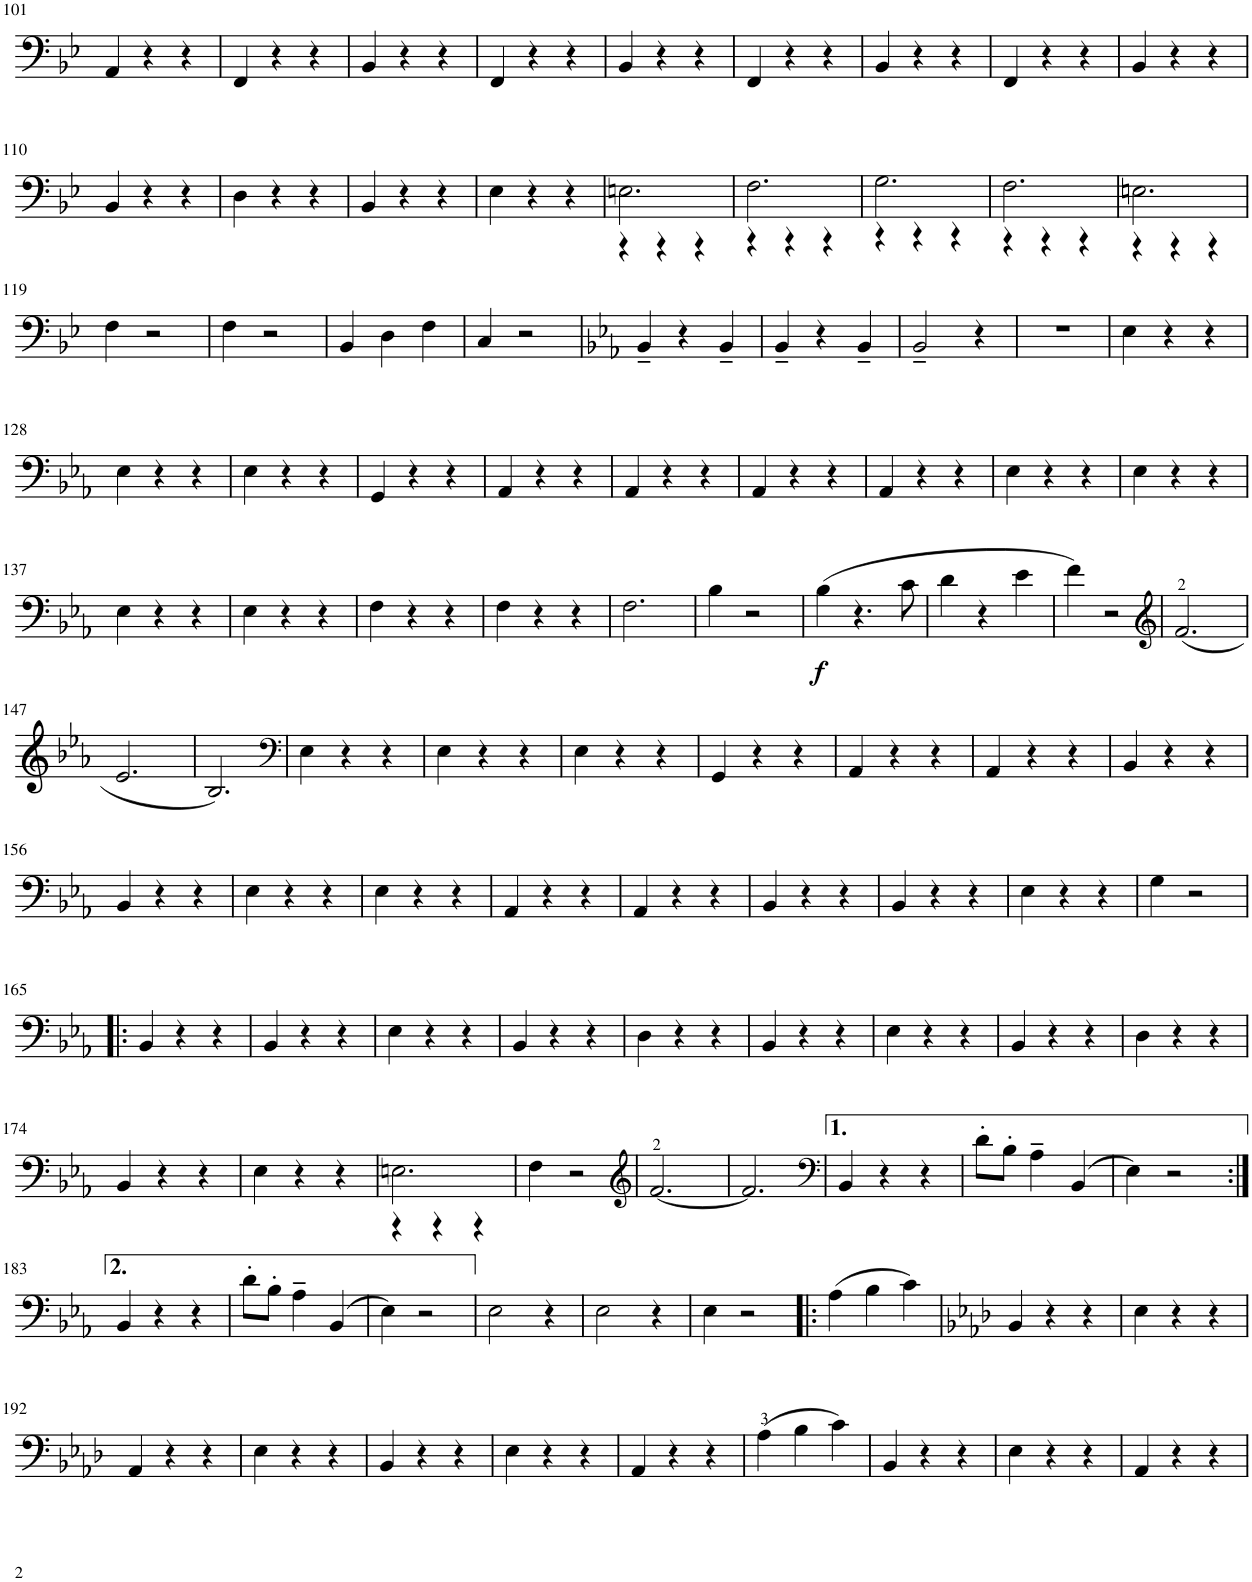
**kern	**dynam	**kern	**dynam	**kern	**dynam	**kern	**dynam	**kern	**dynam	**kern	**dynam	**kern	**dynam	**kern	**dynam
*part8	*part8	*part7	*part7	*part6	*part6	*part5	*part5	*part4	*part4	*part3	*part3	*part2	*part2	*part1	*part1
*staff8	*staff8	*staff7	*staff7	*staff6	*staff6	*staff5	*staff5	*staff4	*staff4	*staff3	*staff3	*staff2	*staff2	*staff1	*staff1
*I"Bass Guitar	*	*I"Bass Guitar	*	*I"Guitar 3	*	*I"Guitar 3	*	*I"Guitar 2	*	*I"Guitar 2	*	*I"Guitar 1	*	*I"Guitar 1	*
*I'B. Guit.	*	*I'B. Guit.	*	*I'Guit. 3	*	*I'Guit. 3	*	*I'Guit. 2	*	*I'Guit. 2	*	*I'Guit. 1	*	*I'Guit. 1	*
!!LO:PB:g=z
*	*	*clefF4	*	*	*	*clefGv2	*	*clefG2	*	*clefG2	*	*clefG2	*	*clefG2	*
*Trd7c12	*	*Trd7c12	*	*	*	*	*	*	*	*	*	*	*	*	*
*k[b-e-]	*	*k[b-e-]	*	*k[b-e-]	*	*k[b-e-]	*	*k[b-e-]	*	*k[b-e-]	*	*k[b-e-]	*	*k[b-e-]	*
*M3/4	*	*M3/4	*	*M3/4	*	*M3/4	*	*M3/4	*	*M3/4	*	*M3/4	*	*M3/4	*
=101	=101	=101	=101	=101	=101	=101	=101	=101	=101	=101	=101	=101	=101	=101	=101
4AA	.	4AA/	.	4AA	.	4AA	.	4aa	.	4aa	.	4aa	.	4aa	.
!	!	!	!	!	!	!	!	!	!LO:HP:b	!	!LO:HP:b	!	!	!	!
4r	.	4r	.	4F 4c 4e-	.	4F 4c 4e-	.	[2f	>	[2f	>	4r	.	4r	.
4r	.	4r	.	4F 4c 4e-	.	4F 4c 4e-	.	.	.	.	.	8r	.	8r	.
!	!	!	!	!	!	!	!	!	!	!	!	!	!LO:DY:b	!	!LO:DY:b
.	.	.	.	.	.	.	.	.	.	.	.	(8gg	p	(8gg	p
.	.	.	.	.	.	.	.	.	]	.	]	.	.	.	.
=102	=102	=102	=102	=102	=102	=102	=102	=102	=102	=102	=102	=102	=102	=102	=102
4FF	.	4FF/	.	4FF	.	4FF	.	4f]	.	4f]	.	4gg-X)	.	4gg-X)	.
4r	.	4r	.	4F 4A 4e-	.	4F 4A 4e-	.	[2f	.	[2f	.	4r	.	4r	.
4r	.	4r	.	4F 4A 4e-	.	4F 4A 4e-	.	.	.	.	.	8r	.	8r	.
.	.	.	.	.	.	.	.	.	.	.	.	(8ff	.	(8ff	.
=103	=103	=103	=103	=103	=103	=103	=103	=103	=103	=103	=103	=103	=103	=103	=103
4BB-	.	4BB-/	.	4BB-	.	4BB-	.	4f]	.	4f]	.	4een')	.	4een')	.
4r	.	4r	.	4F 4B- 4d	.	4F 4B- 4d	.	[2f	.	[2f	.	4r	.	4r	.
4r	.	4r	.	4F 4B- 4d	.	4F 4B- 4d	.	.	.	.	.	8r	.	8r	.
.	.	.	.	.	.	.	.	.	.	.	.	(8ee-X	.	(8ee-X	.
=104	=104	=104	=104	=104	=104	=104	=104	=104	=104	=104	=104	=104	=104	=104	=104
4FF	.	4FF/	.	4FF	.	4FF	.	4f]	.	4f]	.	4dd')	.	4dd')	.
4r	.	4r	.	4F 4B- 4d	.	4F 4B- 4d	.	[2f	.	[2f	.	4r	.	4r	.
4r	.	4r	.	4F 4B- 4d	.	4F 4B- 4d	.	.	.	.	.	8r	.	8r	.
.	.	.	.	.	.	.	.	.	.	.	.	(8cc#X	.	(8cc#X	.
=105	=105	=105	=105	=105	=105	=105	=105	=105	=105	=105	=105	=105	=105	=105	=105
4BB-	.	4BB-/	.	4BB-	.	4BB-	.	4f]	.	4f]	.	[2.dd)	.	[2.dd)	.
4r	.	4r	.	4F 4B- 4d	.	4F 4B- 4d	.	[2e-	.	[2e-	.	.	.	.	.
4r	.	4r	.	4F 4B- 4d	.	4F 4B- 4d	.	.	.	.	.	.	.	.	.
=106	=106	=106	=106	=106	=106	=106	=106	=106	=106	=106	=106	=106	=106	=106	=106
4FF	.	4FF/	.	4FF	.	4FF	.	2e-]	.	2e-]	.	4dd]	.	4dd]	.
4r	.	4r	.	4F 4B- 4d	.	4F 4B- 4d	.	.	.	.	.	4r	.	4r	.
!	!	!	!	!	!	!	!	!	!LO:DY:b	!	!LO:DY:b	!	!LO:DY:b	!	!LO:DY:b
4r	.	4r	.	4F 4B- 4d	.	4F 4B- 4d	.	(8en/L	mf	(8en/L	mf	(8en/L	mf	(8en/L	mf
.	.	.	.	.	.	.	.	8f/J	.	8f/J	.	8f/J	.	8f/J	.
=107	=107	=107	=107	=107	=107	=107	=107	=107	=107	=107	=107	=107	=107	=107	=107
!	!	!	!	!	!	!	!	!	!LO:HP:b	!	!LO:HP:b	!	!LO:HP:b	!	!LO:HP:b
4BB-	.	4BB-/	.	4BB-	.	4BB-	.	8g/L	<	8g/L	<	8g/L	<	8g/L	<
.	.	.	.	.	.	.	.	8f/J	.	8f/J	.	8f/J	.	8f/J	.
4r	.	4r	.	4F 4B- 4d	.	4F 4B- 4d	.	8en/L	.	8en/L	.	8en/L	.	8en/L	.
.	.	.	.	.	.	.	.	8f/J	.	8f/J	.	8f/J	.	8f/J	.
4r	.	4r	.	4F 4B- 4d	.	4F 4B- 4d	.	8cc\L	.	8cc\L	.	8cc\L	.	8cc\L	.
.	.	.	.	.	.	.	.	8b-\J	.	8b-\J	.	8b-\J	.	8b-\J	.
=108	=108	=108	=108	=108	=108	=108	=108	=108	=108	=108	=108	=108	=108	=108	=108
4FF	.	4FF/	.	4FF	.	4FF	.	8a/L	.	8a/L	.	8a/L	.	8a/L	.
.	.	.	.	.	.	.	.	8b-/J	.	8b-/J	.	8b-/J	.	8b-/J	.
4r	.	4r	.	4F 4B- 4d	.	4F 4B- 4d	.	8ee-\L	.	8ee-\L	.	8ee-\L	.	8ee-\L	.
.	.	.	.	.	.	.	.	8dd\J	.	8dd\J	.	8dd\J	.	8dd\J	.
4r	.	4r	.	4F 4B- 4d	.	4F 4B- 4d	.	8cc#X\L	.	8cc#X\L	.	8cc#X\L	.	8cc#X\L	.
.	.	.	.	.	.	.	.	8dd\J	.	8dd\J	.	8dd\J	.	8dd\J	.
.	.	.	.	.	.	.	.	.	[	.	[	.	[	.	[
=109	=109	=109	=109	=109	=109	=109	=109	=109	=109	=109	=109	=109	=109	=109	=109
4BB-	.	4BB-/	.	4BB-	.	4BB-	.	4gg)	.	4gg)	.	4gg)	.	4gg)	.
4r	.	4r	.	4F 4B- 4d	.	4F 4B- 4d	.	4r	.	4r	.	4r	.	4r	.
4r	.	4r	.	4F 4B- 4d	.	4F 4B- 4d	.	8r	.	8r	.	8r	.	8r	.
.	.	.	.	.	.	.	.	(8r	.	(8r	.	(8gg-X	.	(8gg-X	.
!!LO:LB:g=z
=110	=110	=110	=110	=110	=110	=110	=110	=110	=110	=110	=110	=110	=110	=110	=110
!	!	!	!	!	!	!	!	!	!LO:HP:b	!	!LO:HP:b	!	!LO:HP:b	!	!LO:HP:b
4BB-	.	4BB-/	.	4BB-	.	4BB-	.	4r)	<	4r)	<	4ff')	<	4ff')	<
4r	.	4r	.	4F 4B- 4d	.	4F 4B- 4d	.	4r	.	4r	.	4r	.	4r	.
4r	.	4r	.	4F 4B- 4d	.	4F 4B- 4d	.	8r	.	8r	.	8r	.	8r	.
.	.	.	.	.	.	.	.	8r	.	8r	.	(8dd	.	(8dd	.
.	.	.	.	.	.	.	.	.	[	.	[	.	[	.	[
=111	=111	=111	=111	=111	=111	=111	=111	=111	=111	=111	=111	=111	=111	=111	=111
4D	.	4D\	.	4D	.	4D	.	[2.A-X	.	[2.A-X	.	4ccc')	.	4ccc')	.
4r	.	4r	.	4A-X 4B- 4f	.	4A-X 4B- 4f	.	.	.	.	.	4r	.	4r	.
4r	.	4r	.	4A- 4B- 4f	.	4A- 4B- 4f	.	.	.	.	.	8r	.	8r	.
.	.	.	.	.	.	.	.	.	.	.	.	(8bbn	.	(8bbn	.
=112	=112	=112	=112	=112	=112	=112	=112	=112	=112	=112	=112	=112	=112	=112	=112
!	!	!	!	!	!	!	!	!	!	!	!	!	!LO:HP:b	!	!LO:HP:b
4BB-	.	4BB-/	.	4BB-	.	4BB-	.	2A-]	.	2A-]	.	4bb-')	<	4bb-')	<
4r	.	4r	.	4A-X 4B- 4d	.	4A-X 4B- 4d	.	.	.	.	.	4r	.	4r	.
4r	.	4r	.	4A- 4B- 4d	.	4A- 4B- 4d	.	4A-X	.	4A-X	.	8r	.	8r	.
.	.	.	.	.	.	.	.	.	.	.	.	(8aa	.	(8aa	.
.	.	.	.	.	.	.	.	.	.	.	.	.	[	.	[
=113	=113	=113	=113	=113	=113	=113	=113	=113	=113	=113	=113	=113	=113	=113	=113
4E-	.	4E-\	.	4E-	.	4E-	.	2G	.	2G	.	2bb-)	.	2bb-)	.
4r	.	4r	.	4G 4B- 4e-	.	4G 4B- 4e-	.	.	.	.	.	.	.	.	.
!	!	!	!	!	!	!	!	!	!	!	!	!	!LO:DY:b	!	!LO:DY:b
4r	.	4r	.	4r	.	4r	.	4r	.	4r	.	(8a/L	p	(8a/L	p
.	.	.	.	.	.	.	.	.	.	.	.	8b-/J	.	8b-/J	.
=114	=114	=114	=114	=114	=114	=114	=114	=114	=114	=114	=114	=114	=114	=114	=114
*^	*	*^	*	*^	*	*^	*	*	*	*	*	*	*	*	*
2.En	4r	.	2.En\	4r	.	2.En	4r	.	2.En	4r	.	8cc\L	.	8cc\L	.	8cc\L	.	8cc\L	.
.	.	.	.	.	.	.	.	.	.	.	.	8b-\J	.	8b-\J	.	8b-\J	.	8b-\J	.
.	4r	.	.	4r	.	.	4B- 4c#X	.	.	4B- 4c#X	.	8a/L	.	8a/L	.	8a/L	.	8a/L	.
.	.	.	.	.	.	.	.	.	.	.	.	8b-/J	.	8b-/J	.	8b-/J	.	8b-/J	.
.	4r	.	.	4r	.	.	4B- 4c#	.	.	4B- 4c#	.	8aa\L	.	8aa\L	.	8aa\L	.	8aa\L	.
.	.	.	.	.	.	.	.	.	.	.	.	8gg\J	.	8gg\J	.	8gg\J	.	8gg\J	.
=115	=115	=115	=115	=115	=115	=115	=115	=115	=115	=115	=115	=115	=115	=115	=115	=115	=115	=115	=115
2.F	4r	.	2.F\	4r	.	2.F	4r	.	2.F	4r	.	4ff	.	4ff	.	4ff)	.	4ff)	.
.	4r	.	.	4r	.	.	4B- 4d	.	.	4B- 4d	.	4r	.	4r	.	4r	.	4r	.
.	4r	.	.	4r	.	.	4B- 4d	.	.	4B- 4d	.	8r	.	8r	.	8r	.	8r	.
.	.	.	.	.	.	.	.	.	.	.	.	8r	.	8r	.	(8ff	.	(8ff	.
=116	=116	=116	=116	=116	=116	=116	=116	=116	=116	=116	=116	=116	=116	=116	=116	=116	=116	=116	=116
2.G	4r	.	2.G\	4r	.	2.G	4r	.	2.G	4r	.	2f	.	2f	.	4een')	.	4een')	.
.	4r	.	.	4r	.	.	4B- 4c#X	.	.	4B- 4c#X	.	.	.	.	.	4r	.	4r	.
.	4r	.	.	4r	.	.	4B- 4c#	.	.	4B- 4c#	.	8r	.	8r	.	8r	.	8r	.
.	.	.	.	.	.	.	.	.	.	.	.	8r	.	8r	.	(8ee	.	(8ee	.
=117	=117	=117	=117	=117	=117	=117	=117	=117	=117	=117	=117	=117	=117	=117	=117	=117	=117	=117	=117
2.F	4r	.	2.F\	4r	.	2.F	4r	.	2.F	4r	.	2g	.	2g	.	2ff)	.	2ff)	.
.	4r	.	.	4r	.	.	4B- 4d	.	.	4B- 4d	.	.	.	.	.	.	.	.	.
.	4r	.	.	4r	.	.	4B- 4d	.	.	4B- 4d	.	8a/L	.	8a/L	.	(8a/L	.	(8a/L	.
.	.	.	.	.	.	.	.	.	.	.	.	8b-/J	.	8b-/J	.	8b-/J	.	8b-/J	.
=118	=118	=118	=118	=118	=118	=118	=118	=118	=118	=118	=118	=118	=118	=118	=118	=118	=118	=118	=118
2.En	4r	.	2.En\	4r	.	2.En	4r	.	2.En	4r	.	8cc\L	.	8cc\L	.	8cc\L	.	8cc\L	.
.	.	.	.	.	.	.	.	.	.	.	.	8b-\J	.	8b-\J	.	8b-\J	.	8b-\J	.
.	4r	.	.	4r	.	.	4B- 4c#X	.	.	4B- 4c#X	.	8a/L	.	8a/L	.	8a/L	.	8a/L	.
.	.	.	.	.	.	.	.	.	.	.	.	8b-/J	.	8b-/J	.	8b-/J	.	8b-/J	.
.	4r	.	.	4r	.	.	4B- 4c#	.	.	4B- 4c#	.	8aa\L	.	8aa\L	.	8aa\L	.	8aa\L	.
.	.	.	.	.	.	.	.	.	.	.	.	8gg\J	.	8gg\J	.	8gg\J	.	8gg\J	.
*v	*v	*	*	*	*	*v	*v	*	*v	*v	*	*	*	*	*	*	*	*	*
*	*	*v	*v	*	*	*	*	*	*	*	*	*	*	*	*	*
!!LO:LB:g=z
=119	=119	=119	=119	=119	=119	=119	=119	=119	=119	=119	=119	=119	=119	=119	=119
4F	.	4F\	.	4F 4B- 4d	.	4F 4B- 4d	.	4ff	.	(4ff	.	4ff)	.	(4ff)	.
2r	.	2r	.	2r	.	2r	.	8b-	.	8b-)	.	4bb-	.	4bb-)	.
.	.	.	.	.	.	.	.	8r	.	8r	.	.	.	.	.
.	.	.	.	.	.	.	.	8dd	.	8dd	.	4dd'	.	4dd'	.
.	.	.	.	.	.	.	.	8r	.	8r	.	.	.	.	.
=120	=120	=120	=120	=120	=120	=120	=120	=120	=120	=120	=120	=120	=120	=120	=120
4F	.	4F\	.	4F 4A 4e-	.	4F 4A 4e-	.	8ee-	.	8ee-	.	4gg'	.	4gg'	.
.	.	.	.	.	.	.	.	8r	.	8r	.	.	.	.	.
2r	.	2r	.	2r	.	2r	.	2r	.	2r	.	4cc'	.	4cc'	.
.	.	.	.	.	.	.	.	.	.	.	.	4ff'	.	4ff'	.
=121	=121	=121	=121	=121	=121	=121	=121	=121	=121	=121	=121	=121	=121	=121	=121
*	*	*	*	*	*	*	*	*	*	*	*	*^	*	*^	*
4BB-	.	4BB-/	.	4BB- 4B-	.	4BB- 4B-	.	4dd	.	4dd	.	2.b-	4r	.	2.b-	4r	.
4D	.	4D\	.	4D	.	4D	.	4f	.	4f	.	.	4r	.	.	4r	.
4F	.	4F\	.	4F	.	4F	.	4e-	.	4e-	.	.	4r	.	.	4r	.
=122	=122	=122	=122	=122	=122	=122	=122	=122	=122	=122	=122	=122	=122	=122	=122	=122	=122
4C	.	4C/	.	4C	.	4C	.	4f	.	4f	.	4b-	4r	.	4b-	4r	.
2r	.	2r	.	2r	.	2r	.	2r	.	2r	.	2r	2r	.	2r	2r	.
*	*	*	*	*	*	*	*	*	*	*	*	*v	*v	*	*	*	*
*	*	*	*	*	*	*	*	*	*	*	*	*	*	*v	*v	*
=123	=123	=123	=123	=123	=123	=123	=123	=123	=123	=123	=123	=123	=123	=123	=123
*k[b-e-a-]	*	*k[b-e-a-]	*	*k[b-e-a-]	*	*k[b-e-a-]	*	*k[b-e-a-]	*	*k[b-e-a-]	*	*k[b-e-a-]	*	*k[b-e-a-]	*
*	*	*	*	*	*	*	*	*	*	*	*	*^	*	*^	*
!	!	!	!	!	!	!	!	!	!LO:DY:b	!	!LO:DY:b	!	!	!LO:DY:b	!	!	!LO:DY:b
*	*	*	*	*	*	*	*	*	*	*	*	*v	*v	*	*	*	*
*	*	*	*	*	*	*	*	*	*	*	*	*	*	*v	*v	*
4BB-~	.	4BB-~/	.	4BB-~ 4F~	.	4BB-~ 4F~	.	(4d 4f	f	(4d 4f	f	(4a-	f	(4a-	f
4r	.	4r	.	4r	.	4r	.	4r	.	4r	.	4r	.	4r	.
4BB-~	.	4BB-~/	.	4BB-~ 4F~	.	4BB-~ 4F~	.	4d 4f	.	4d 4f	.	4an	.	4an	.
=124	=124	=124	=124	=124	=124	=124	=124	=124	=124	=124	=124	=124	=124	=124	=124
4BB-~	.	4BB-~/	.	4BB-~ 4F~	.	4BB-~ 4F~	.	4d 4f	.	4d 4f	.	4b-	.	4b-	.
4r	.	4r	.	4r	.	4r	.	4r	.	4r	.	4r	.	4r	.
4BB-~	.	4BB-~/	.	4BB-~ 4F~	.	4BB-~ 4F~	.	4d 4f	.	4d 4f	.	4bn	.	4bn	.
=125	=125	=125	=125	=125	=125	=125	=125	=125	=125	=125	=125	=125	=125	=125	=125
2BB-~	.	2BB-~/	.	2BB-~ 2F~	.	2BB-~ 2F~	.	4.b-	.	4.b-	.	4.dd	.	4.dd	.
.	.	.	.	.	.	.	.	8f	.	8f	.	8cc	.	8cc	.
4r	.	4r	.	4r	.	4r	.	8e-/L	.	8e-/L	.	8a-/L	.	8a-/L	.
.	.	.	.	.	.	.	.	8c/J	.	8c/J	.	8f/J	.	8f/J	.
=126	=126	=126	=126	=126	=126	=126	=126	=126	=126	=126	=126	=126	=126	=126	=126
2.r	.	2.r	.	2.r	.	2.r	.	4a-)	.	4a-)	.	4d)	.	4d)	.
.	.	.	.	.	.	.	.	2r	.	2r	.	2r	.	2r	.
=127	=127	=127	=127	=127	=127	=127	=127	=127	=127	=127	=127	=127	=127	=127	=127
!	!	!	!	!	!	!	!	!	!LO:DY:b	!	!LO:DY:b	!	!	!	!
4E-	.	4E-\	.	4E-	.	4E-	.	4.B-	p	4.B-	p	(4.b-	.	(4.b-	.
4r	.	4r	.	4G 4B- 4e-	.	4G 4B- 4e-	.	.	.	.	.	.	.	.	.
.	.	.	.	.	.	.	.	8r	.	8r	.	8r	.	8r	.
4r	.	4r	.	4G 4B- 4e-	.	4G 4B- 4e-	.	[4e-	.	[4e-	.	[4ee-	.	[4ee-	.
!!LO:LB:g=z
=128	=128	=128	=128	=128	=128	=128	=128	=128	=128	=128	=128	=128	=128	=128	=128
4E-	.	4E-\	.	4E-	.	4E-	.	4e-]	.	4e-]	.	8ee-]	.	8ee-]	.
.	.	.	.	.	.	.	.	.	.	.	.	8r	.	8r	.
4r	.	4r	.	4G 4B- 4e-	.	4G 4B- 4e-	.	4.f	.	(4.f	.	4.ff	.	(4.ff	.
4r	.	4r	.	4G 4B- 4e-	.	4G 4B- 4e-	.	.	.	.	.	.	.	.	.
.	.	.	.	.	.	.	.	8g	.	8g)	.	8gg	.	8gg)	.
=129	=129	=129	=129	=129	=129	=129	=129	=129	=129	=129	=129	=129	=129	=129	=129
4E-	.	4E-\	.	4E-	.	4E-	.	(4.e-	.	(4.e-	.	(4.g	.	(4.g	.
4r	.	4r	.	4G 4B- 4e-	.	4G 4B- 4e-	.	.	.	.	.	.	.	.	.
.	.	.	.	.	.	.	.	8f)	.	8f)	.	8a-	.	8a-	.
4r	.	4r	.	4G 4B- 4e-	.	4G 4B- 4e-	.	[4g	.	[4g	.	[4b-)	.	[4b-)	.
=130	=130	=130	=130	=130	=130	=130	=130	=130	=130	=130	=130	=130	=130	=130	=130
4GG	.	4GG/	.	4GG	.	4GG	.	4g]	.	4g]	.	4b-]	.	4b-]	.
4r	.	4r	.	4G 4B- 4e-	.	4G 4B- 4e-	.	2r	.	2r	.	(4.ee-	.	(4.ee-	.
4r	.	4r	.	4G 4B- 4e-	.	4G 4B- 4e-	.	.	.	.	.	.	.	.	.
.	.	.	.	.	.	.	.	.	.	.	.	8bn	.	8bn	.
=131	=131	=131	=131	=131	=131	=131	=131	=131	=131	=131	=131	=131	=131	=131	=131
4AA-	.	4AA-/	.	4AA-	.	4AA-	.	4f	.	4f	.	4dd))	.	4dd))	.
4r	.	4r	.	4F 4A- 4c	.	4F 4A- 4c	.	4r	.	4r	.	4r	.	4r	.
4r	.	4r	.	4F 4A- 4c	.	4F 4A- 4c	.	4r	.	4r	.	([4cc	.	([4cc	.
=132	=132	=132	=132	=132	=132	=132	=132	=132	=132	=132	=132	=132	=132	=132	=132
4AA-	.	4AA-/	.	4AA-	.	4AA-	.	4r	.	4r	.	4cc]	.	4cc]	.
4r	.	4r	.	4F 4A- 4c	.	4F 4A- 4c	.	4.a-	.	(4.a-	.	4.a-	.	(4.a-	.
4r	.	4r	.	4F 4A- 4c	.	4F 4A- 4c	.	.	.	.	.	.	.	.	.
.	.	.	.	.	.	.	.	8f-X	.	8f-X)	.	8en	.	8en)	.
=133	=133	=133	=133	=133	=133	=133	=133	=133	=133	=133	=133	=133	=133	=133	=133
4AA-	.	4AA-/	.	4AA-	.	4AA-	.	(2g	.	(2g	.	(2g	.	(2g	.
4r	.	4r	.	4A- 4B- 4d	.	4A- 4B- 4d	.	.	.	.	.	.	.	.	.
4r	.	4r	.	4A- 4B- 4d	.	4A- 4B- 4d	.	[4f)	.	[4f)	.	[4f)	.	[4f)	.
=134	=134	=134	=134	=134	=134	=134	=134	=134	=134	=134	=134	=134	=134	=134	=134
4AA-	.	4AA-/	.	4AA-	.	4AA-	.	4f]	.	4f]	.	4f])	.	4f])	.
4r	.	4r	.	4A- 4B- 4d	.	4A- 4B- 4d	.	4g	.	(4g	.	(4g	.	((4g	.
4r	.	4r	.	4A- 4B- 4d	.	4A- 4B- 4d	.	4a-	.	4a-)	.	4a-	.	4a-)	.
=135	=135	=135	=135	=135	=135	=135	=135	=135	=135	=135	=135	=135	=135	=135	=135
!	!	!	!	!	!	!	!	!	!LO:DY:b	!	!LO:DY:b	!	!	!	!
4E-	.	4E-\	.	4E-	.	4E-	.	[2.G	p	[2.G	p	4.b-	.	4.b-	.
4r	.	4r	.	4G 4B- 4e-	.	4G 4B- 4e-	.	.	.	.	.	.	.	.	.
.	.	.	.	.	.	.	.	.	.	.	.	8r	.	8r	.
4r	.	4r	.	4G 4B- 4e-	.	4G 4B- 4e-	.	.	.	.	.	[4dd	.	[4dd	.
=136	=136	=136	=136	=136	=136	=136	=136	=136	=136	=136	=136	=136	=136	=136	=136
4E-	.	4E-\	.	4E-	.	4E-	.	2.G]	.	2.G]	.	8dd]	.	8dd]	.
.	.	.	.	.	.	.	.	.	.	.	.	8r	.	8r	.
4r	.	4r	.	4G 4B- 4e-	.	4G 4B- 4e-	.	.	.	.	.	4.ff	.	(4.ff	.
4r	.	4r	.	4G 4B- 4e-	.	4G 4B- 4e-	.	.	.	.	.	.	.	.	.
.	.	.	.	.	.	.	.	.	.	.	.	8gg	.	8gg)	.
!!LO:LB:g=z
=137	=137	=137	=137	=137	=137	=137	=137	=137	=137	=137	=137	=137	=137	=137	=137
4E-	.	4E-\	.	4E-	.	4E-	.	4.E-	.	(4.E-	.	(4.g	.	(4.g	.
4r	.	4r	.	4G 4B- 4e-	.	4G 4B- 4e-	.	.	.	.	.	.	.	.	.
.	.	.	.	.	.	.	.	8F	.	8F)	.	8a-	.	8a-	.
4r	.	4r	.	4G 4B- 4e-	.	4G 4B- 4e-	.	[4G	.	[4G	.	[4b-)	.	[4b-)	.
=138	=138	=138	=138	=138	=138	=138	=138	=138	=138	=138	=138	=138	=138	=138	=138
4E-	.	4E-\	.	4E-	.	4E-	.	2.G]	.	2.G]	.	4b-]	.	4b-]	.
4r	.	4r	.	4G 4B- 4e-	.	4G 4B- 4e-	.	.	.	.	.	4.ee-	.	4.ee-	.
4r	.	4r	.	4G 4B- 4e-	.	4G 4B- 4e-	.	.	.	.	.	.	.	.	.
.	.	.	.	.	.	.	.	.	.	.	.	8bn	.	8bn	.
=139	=139	=139	=139	=139	=139	=139	=139	=139	=139	=139	=139	=139	=139	=139	=139
4F	.	4F\	.	4F	.	4F	.	[2.An	.	[2.An	.	4dd)	.	4dd)	.
4r	.	4r	.	4An 4e-	.	4An 4e-	.	.	.	.	.	(4cc	.	(4cc	.
4r	.	4r	.	4A 4e-	.	4A 4e-	.	.	.	.	.	[4aan	.	[4aan	.
=140	=140	=140	=140	=140	=140	=140	=140	=140	=140	=140	=140	=140	=140	=140	=140
4F	.	4F\	.	4F	.	4F	.	2.A]	.	2.A]	.	4.aan]	.	4.aan]	.
4r	.	4r	.	4An 4e-	.	4An 4e-	.	.	.	.	.	.	.	.	.
.	.	.	.	.	.	.	.	.	.	.	.	8gg	.	8gg	.
4r	.	4r	.	4A 4e-	.	4A 4e-	.	.	.	.	.	8ee-\L	.	8ee-\L	.
.	.	.	.	.	.	.	.	.	.	.	.	8cc\J	.	8cc\J	.
=141	=141	=141	=141	=141	=141	=141	=141	=141	=141	=141	=141	=141	=141	=141	=141
!	!	!	!	!	!	!	!	!	!LO:DY:b	!	!LO:DY:b	!	!LO:DY:b	!	!LO:DY:b
2.F	.	2.F\	.	2.F 2.An 2.e-	.	2.F 2.An 2.e-	.	4F	f	4F	f	2.ffT	f	2.ffT	f
.	.	.	.	.	.	.	.	4C	.	4C	.	.	.	.	.
.	.	.	.	.	.	.	.	4F	.	4F	.	.	.	.	.
.	.	.	.	.	.	.	.	.	.	.	.	16qeen	.	16qeen	.
.	.	.	.	.	.	.	.	.	.	.	.	16qff	.	16qff	.
=142	=142	=142	=142	=142	=142	=142	=142	=142	=142	=142	=142	=142	=142	=142	=142
4B-	.	4B-\	.	4B- 4d	.	4B- 4d	.	4BB-	.	4BB-	.	4b-)	.	4b-)	.
2r	.	2r	.	2r	.	2r	.	2r	.	2r	.	4r	.	4r	.
!	!	!	!	!	!	!	!	!	!	!	!	!	!LO:DY:b	!	!LO:DY:b
.	.	.	.	.	.	.	.	.	.	.	.	(8an/L	f	(8an/L	f
.	.	.	.	.	.	.	.	.	.	.	.	8b-/J	.	8b-/J	.
=143	=143	=143	=143	=143	=143	=143	=143	=143	=143	=143	=143	=143	=143	=143	=143
!	!LO:DY:b	!	!LO:DY:b	!	!LO:DY:b	!	!LO:DY:b	!	!	!	!	!	!	!	!
(4B-	f	(4B-\	f	(4B-	f	(4B-	f	4dd	.	4dd	.	4bb-	.	4bb-	.
!LO:N:vis=4	!	!	!	!	!	!	!	!	!	!	!	!	!	!	!
4.r	.	4.r	.	4.B-	.	4.B-	.	4.dd	.	4.dd	.	4.bb-	.	4.bb-	.
8c	.	8c\	.	8c	.	8c	.	8b- 8ee-	.	8b- 8ee-	.	8bb-	.	8bb-	.
=144	=144	=144	=144	=144	=144	=144	=144	=144	=144	=144	=144	=144	=144	=144	=144
4d	.	4d\	.	4d	.	4d	.	4b- 4ff	.	4b- 4ff	.	4bb-	.	4bb-	.
4r	.	4r	.	4d	.	4d	.	4b- 4ff	.	4b- 4ff	.	4bb-	.	4bb-	.
4e-	.	4e-\	.	4e-	.	4e-	.	4b- 4gg	.	4b- 4gg	.	4bb-	.	4bb-	.
=145	=145	=145	=145	=145	=145	=145	=145	=145	=145	=145	=145	=145	=145	=145	=145
!	!	!	!	!	!	!	!	!	!LO:DY:b	!	!LO:DY:b	!	!LO:DY:b	!	!LO:DY:b
4f)	.	4f\)	.	4f)	.	4f)	.	4b-	p	4b-	p	4aa- 4bb-)	p	4aa- 4bb-)	p
2r	.	2r	.	2r	.	2r	.	2b-	.	2b-	.	[2b-	.	[2b-T	.
=146	=146	=146	=146	=146	=146	=146	=146	=146	=146	=146	=146	=146	=146	=146	=146
*clefG2	*	*clefG2	*	*clefG2	*	*clefG2	*	*	*	*	*	*	*	*	*
!	!	!	!	!	!	!	!	!	!LO:HP:b	!	!LO:HP:b	!	!LO:HP:b	!	!LO:HP:b
(2.f	.	(2.f/	.	(2.f 2.a-	.	(2.f 2.a-	.	2.a-	>	2.a-	>	2.b-_	>	2.b-_	>
.	.	.	.	.	.	.	.	.	]	.	]	.	.	.	.
!!LO:LB:g=z
=147	=147	=147	=147	=147	=147	=147	=147	=147	=147	=147	=147	=147	=147	=147	=147
2.e-	.	2.e-/	.	2.e- 2.g	.	2.e- 2.g	.	2.g	.	2.g	.	2.b-_	.	2.b-_	.
=148	=148	=148	=148	=148	=148	=148	=148	=148	=148	=148	=148	=148	=148	=148	=148
2.B-)	.	2.B-/)	.	2.B- 2.f)	.	2.B- 2.f)	.	2.f	.	2.f	.	2.b-]	.	2.b-TTT]	.
.	.	.	.	.	.	.	.	.	.	.	.	.	]	.	]
=149	=149	=149	=149	=149	=149	=149	=149	=149	=149	=149	=149	=149	=149	=149	=149
*clefF4	*	*clefF4	*	*clefF4	*	*clefF4	*	*	*	*	*	*	*	*	*
!	!	!	!	!	!	!	!	!	!LO:DY:b	!	!LO:DY:b	!	!LO:DY:b	!	!LO:DY:b
4E-	.	4E-\	.	4E-	.	4E-	.	4b-	mf	4b-	mf	(4.b-	mf	(4.b-	mf
4r	.	4r	.	4G 4B- 4e-	.	4G 4B- 4e-	.	2r	.	2r	.	.	.	.	.
.	.	.	.	.	.	.	.	.	.	.	.	8r	.	8r	.
4r	.	4r	.	4G 4B- 4e-	.	4G 4B- 4e-	.	.	.	.	.	[4ee-	.	[4ee-	.
=150	=150	=150	=150	=150	=150	=150	=150	=150	=150	=150	=150	=150	=150	=150	=150
4E-	.	4E-\	.	4E-	.	4E-	.	4b-	.	4b-	.	8ee-]	.	8ee-]	.
.	.	.	.	.	.	.	.	.	.	.	.	8r	.	8r	.
4r	.	4r	.	4G 4B- 4e-	.	4G 4B- 4e-	.	2r	.	2r	.	4.ff	.	(4.ff	.
4r	.	4r	.	4G 4B- 4e-	.	4G 4B- 4e-	.	.	.	.	.	.	.	.	.
.	.	.	.	.	.	.	.	.	.	.	.	8gg	.	8gg)	.
=151	=151	=151	=151	=151	=151	=151	=151	=151	=151	=151	=151	=151	=151	=151	=151
4E-	.	4E-\	.	4E-	.	4E-	.	4g	.	4g	.	(4.g	.	(4.g	.
4r	.	4r	.	4G 4B- 4e-	.	4G 4B- 4e-	.	2r	.	2r	.	.	.	.	.
.	.	.	.	.	.	.	.	.	.	.	.	8a-	.	8a-	.
4r	.	4r	.	4G 4B- 4e-	.	4G 4B- 4e-	.	.	.	.	.	[4b-)	.	[4b-)	.
=152	=152	=152	=152	=152	=152	=152	=152	=152	=152	=152	=152	=152	=152	=152	=152
4GG	.	4GG/	.	4GG	.	4GG	.	4g	.	4g	.	4b-]	.	4b-]	.
4r	.	4r	.	4G 4B- 4e-	.	4G 4B- 4e-	.	2r	.	2r	.	(4.ee-	.	(4.ee-	.
4r	.	4r	.	4G 4B- 4e-	.	4G 4B- 4e-	.	.	.	.	.	.	.	.	.
.	.	.	.	.	.	.	.	.	.	.	.	8bn	.	8bn	.
=153	=153	=153	=153	=153	=153	=153	=153	=153	=153	=153	=153	=153	=153	=153	=153
4AA-	.	4AA-/	.	4AA-	.	4AA-	.	4a-	.	4a-	.	4dd))	.	4dd))	.
4r	.	4r	.	4F 4A- 4c	.	4F 4A- 4c	.	2r	.	2r	.	4r	.	4r	.
4r	.	4r	.	4F 4A- 4c	.	4F 4A- 4c	.	.	.	.	.	([4cc	.	([4cc	.
=154	=154	=154	=154	=154	=154	=154	=154	=154	=154	=154	=154	=154	=154	=154	=154
4AA-	.	4AA-/	.	4AA-	.	4AA-	.	8aa-\L	.	(8aa-\L	.	4cc]	.	4cc]	.
.	.	.	.	.	.	.	.	8gg\J	.	8gg\J)	.	.	.	.	.
4r	.	4r	.	4F 4A- 4c	.	4F 4A- 4c	.	8ff\L	.	8ff\L	.	4.a-	.	(4.a-	.
.	.	.	.	.	.	.	.	8ee-\J	.	8ee-\J	.	.	.	.	.
4r	.	4r	.	4F 4A- 4c	.	4F 4A- 4c	.	8dd\L	.	8dd\L	.	.	.	.	.
.	.	.	.	.	.	.	.	8cc\J	.	8cc\J	.	8en	.	8en)	.
=155	=155	=155	=155	=155	=155	=155	=155	=155	=155	=155	=155	=155	=155	=155	=155
4BB-	.	4BB-/	.	4BB-	.	4BB-	.	(2G	.	(2G	.	(2g	.	(2g	.
4r	.	4r	.	4A- 4B- 4d	.	4A- 4B- 4d	.	.	.	.	.	.	.	.	.
4r	.	4r	.	4A- 4B- 4d	.	4A- 4B- 4d	.	[4F)	.	[4F)	.	[4f)	.	[4f)	.
!!LO:LB:g=z
=156	=156	=156	=156	=156	=156	=156	=156	=156	=156	=156	=156	=156	=156	=156	=156
4BB-	.	4BB-/	.	4BB-	.	4BB-	.	4F]	.	4F]	.	4f])	.	4f])	.
4r	.	4r	.	4A- 4B- 4d	.	4A- 4B- 4d	.	4G	.	(4G	.	(4g	.	((4g	.
4r	.	4r	.	4A- 4B- 4d	.	4A- 4B- 4d	.	4A-	.	4A-)	.	4a-	.	4a-)	.
=157	=157	=157	=157	=157	=157	=157	=157	=157	=157	=157	=157	=157	=157	=157	=157
!	!	!	!	!	!	!	!	!	!LO:HP:b	!	!LO:HP:b	!	!	!	!
4E-	.	4E-\	.	4E-	.	4E-	.	2.G	<	2.G	<	4.b-	.	4.b-	.
4r	.	4r	.	4G 4B- 4e-	.	4G 4B- 4e-	.	.	.	.	.	.	.	.	.
.	.	.	.	.	.	.	.	.	.	.	.	8r	.	8r	.
4r	.	4r	.	4G 4B- 4e-	.	4G 4B- 4e-	.	.	.	.	.	[4ee-	.	[4ee-	.
.	.	.	.	.	.	.	.	.	[	.	[	.	.	.	.
=158	=158	=158	=158	=158	=158	=158	=158	=158	=158	=158	=158	=158	=158	=158	=158
4E-	.	4E-\	.	4E-	.	4E-	.	2.B-	.	2.B-	.	8ee-]	.	8ee-]	.
!	!	!	!	!	!	!	!	!	!	!	!	!	!LO:HP:b	!	!LO:HP:b
.	.	.	.	.	.	.	.	.	.	.	.	8r	<	8r	<
4r	.	4r	.	4B- 4d-X	.	4B- 4d-X	.	.	.	.	.	4.ff	.	(4.ff	.
4r	.	4r	.	4B- 4d-	.	4B- 4d-	.	.	.	.	.	.	.	.	.
.	.	.	.	.	.	.	.	.	.	.	.	8gg	.	8gg)	.
.	.	.	.	.	.	.	.	.	.	.	.	.	[	.	[
=159	=159	=159	=159	=159	=159	=159	=159	=159	=159	=159	=159	=159	=159	=159	=159
!	!	!	!	!	!	!	!	!	!LO:DY:b	!	!LO:DY:b	!	!LO:DY:b	!	!LO:DY:b
4AA-	.	4AA-/	.	4AA-	.	4AA-	.	2.A-	f	2.A-	f	[2.aa-	f	[2.aa-	f
4r	.	4r	.	4E- 4A- 4c	.	4E- 4A- 4c	.	.	.	.	.	.	.	.	.
4r	.	4r	.	4E- 4A- 4c	.	4E- 4A- 4c	.	.	.	.	.	.	.	.	.
=160	=160	=160	=160	=160	=160	=160	=160	=160	=160	=160	=160	=160	=160	=160	=160
!	!	!	!	!	!	!	!	!	!	!	!	!	!LO:HP:b	!	!LO:HP:b
4AA-	.	4AA-/	.	4AA-	.	4AA-	.	2.r	.	2.r	.	4aa-])	>	4aa-])	>
4r	.	4r	.	4E- 4A- 4c-X	.	4E- 4A- 4c-X	.	.	.	.	.	(4bn	.	(4bn	.
4r	.	4r	.	4E- 4A- 4c-	.	4E- 4A- 4c-	.	.	.	.	.	4aa-	.	4aa-	.
.	.	.	.	.	.	.	.	.	.	.	.	.	]	.	]
=161	=161	=161	=161	=161	=161	=161	=161	=161	=161	=161	=161	=161	=161	=161	=161
4BB-	.	4BB-/	.	4BB-	.	4BB-	.	[2.BB-	.	[2.BB-	.	4b-	.	4b-	.
4r	.	4r	.	4G 4B- 4e-	.	4G 4B- 4e-	.	.	.	.	.	4.aa-	.	4.aa-	.
4r	.	4r	.	4G 4B- 4e-	.	4G 4B- 4e-	.	.	.	.	.	.	.	.	.
.	.	.	.	.	.	.	.	.	.	.	.	8gg	.	8gg	.
=162	=162	=162	=162	=162	=162	=162	=162	=162	=162	=162	=162	=162	=162	=162	=162
4BB-	.	4BB-/	.	4BB-	.	4BB-	.	2.BB-]	.	2.BB-]	.	2gg	.	(2gg	.
4r	.	4r	.	4A- 4B- 4d	.	4A- 4B- 4d	.	.	.	.	.	.	.	.	.
4r	.	4r	.	4A- 4B- 4d	.	4A- 4B- 4d	.	.	.	.	.	4ff	.	4ff)	.
=163	=163	=163	=163	=163	=163	=163	=163	=163	=163	=163	=163	=163	=163	=163	=163
4E-	.	4E-\	.	4E-	.	4E-	.	4E-	.	4E-	.	[2.ee-	.	[2.ee-	.
4r	.	4r	.	4G 4B- 4e-	.	4G 4B- 4e-	.	4G	.	4G	.	.	.	.	.
4r	.	4r	.	4G 4B- 4e-	.	4G 4B- 4e-	.	4B-	.	4B-	.	.	.	.	.
=164	=164	=164	=164	=164	=164	=164	=164	=164	=164	=164	=164	=164	=164	=164	=164
4G	.	4G\	.	4G 4B- 4e-	.	4G 4B- 4e-	.	4E-	.	4E-	.	4ee-])	.	4ee-])	.
2r	.	2r	.	2r	.	2r	.	4r	.	4r	.	4r	.	4r	.
!	!	!	!	!	!	!	!	!	!LO:DY:b	!	!LO:DY:b	!	!LO:DY:b	!	!LO:DY:b
.	.	.	.	.	.	.	.	(8B-/L	f	(8B-/L	f	(8b-\L	f	(8b-\L	f
.	.	.	.	.	.	.	.	8a-/J)	.	8a-/J)	.	8aa-\J	.	8aa-\J	.
!!LO:LB:g=z
=165!|:	=165!|:	=165!|:	=165!|:	=165!|:	=165!|:	=165!|:	=165!|:	=165!|:	=165!|:	=165!|:	=165!|:	=165!|:	=165!|:	=165!|:	=165!|:
4BB-	.	4BB-/	.	4BB-	.	4BB-	.	2cc	.	(2cc	.	2gg)	.	2gg)	.
4r	.	4r	.	4A- 4B- 4d	.	4A- 4B- 4d	.	.	.	.	.	.	.	.	.
4r	.	4r	.	4A- 4B- 4d	.	4A- 4B- 4d	.	8dd\L	.	8dd\L)	.	(8b-\L	.	(8b-\L	.
.	.	.	.	.	.	.	.	8ff\J	.	8ff\J	.	8ff\J	.	8ff\J	.
=166	=166	=166	=166	=166	=166	=166	=166	=166	=166	=166	=166	=166	=166	=166	=166
4BB-	.	4BB-/	.	4BB-	.	4BB-	.	2gg	.	(2gg	.	2ee-)	.	2ee-)	.
4r	.	4r	.	4A- 4B- 4f	.	4A- 4B- 4f	.	.	.	.	.	.	.	.	.
4r	.	4r	.	4A- 4B- 4f	.	4A- 4B- 4f	.	8a-\L	.	8a-\L)	.	(8a-\L	.	(8a-\L	.
.	.	.	.	.	.	.	.	8dd\J	.	8dd\J	.	8dd\J	.	8dd\J	.
=167	=167	=167	=167	=167	=167	=167	=167	=167	=167	=167	=167	=167	=167	=167	=167
4E-	.	4E-\	.	4E-	.	4E-	.	(2.ee-^	.	(2.ee-^	.	[2.cc)	.	[2.cc)	.
4r	.	4r	.	4G 4B- 4e-	.	4G 4B- 4e-	.	.	.	.	.	.	.	.	.
4r	.	4r	.	4G 4B- 4e-	.	4G 4B- 4e-	.	.	.	.	.	.	.	.	.
=168	=168	=168	=168	=168	=168	=168	=168	=168	=168	=168	=168	=168	=168	=168	=168
4BB-	.	4BB-/	.	4BB-	.	4BB-	.	4g)	.	4g)	.	8cc\L]	.	8cc\L]	.
.	.	.	.	.	.	.	.	.	.	.	.	(8b-\J	.	(8b-\J	.
4r	.	4r	.	4G 4B-	.	4G 4B-	.	2r	.	2r	.	8g/L	.	8g/L	.
.	.	.	.	.	.	.	.	.	.	.	.	8e-/J	.	8e-/J	.
4r	.	4r	.	4G 4B-	.	4G 4B-	.	.	.	.	.	8g\L	.	8g\L	.
.	.	.	.	.	.	.	.	.	.	.	.	8dd\J	.	8dd\J	.
=169	=169	=169	=169	=169	=169	=169	=169	=169	=169	=169	=169	=169	=169	=169	=169
4D	.	4D\	.	4D	.	4D	.	(2.ee-^	.	(2.ee-^	.	[2.cc)	.	[2.cc)	.
4r	.	4r	.	4A- 4B-	.	4A- 4B-	.	.	.	.	.	.	.	.	.
4r	.	4r	.	4A- 4B-	.	4A- 4B-	.	.	.	.	.	.	.	.	.
=170	=170	=170	=170	=170	=170	=170	=170	=170	=170	=170	=170	=170	=170	=170	=170
4BB-	.	4BB-/	.	4BB-	.	4BB-	.	4a-)	.	4a-)	.	8cc\L]	.	8cc\L]	.
.	.	.	.	.	.	.	.	.	.	.	.	(8b-\J	.	(8b-\J	.
4r	.	4r	.	4A- 4B- 4d	.	4A- 4B- 4d	.	2r	.	2r	.	8a-/L	.	8a-/L	.
.	.	.	.	.	.	.	.	.	.	.	.	8f/J	.	8f/J	.
4r	.	4r	.	4A- 4B- 4d	.	4A- 4B- 4d	.	.	.	.	.	8a-\L	.	8a-\L	.
.	.	.	.	.	.	.	.	.	.	.	.	8dd\J	.	8dd\J	.
=171	=171	=171	=171	=171	=171	=171	=171	=171	=171	=171	=171	=171	=171	=171	=171
!	!	!	!	!	!	!	!	!	!LO:HP:b	!	!LO:HP:b	!	!	!	!
4E-	.	4E-\	.	4E-	.	4E-	.	(2.ee-^	>	(2.ee-^	>	[2.cc)	.	[2.cc)	.
4r	.	4r	.	4G 4B- 4e-	.	4G 4B- 4e-	.	.	.	.	.	.	.	.	.
4r	.	4r	.	4G 4B- 4e-	.	4G 4B- 4e-	.	.	.	.	.	.	.	.	.
.	.	.	.	.	.	.	.	.	]	.	]	.	.	.	.
=172	=172	=172	=172	=172	=172	=172	=172	=172	=172	=172	=172	=172	=172	=172	=172
4BB-	.	4BB-/	.	4BB-	.	4BB-	.	4g)	.	4g)	.	4cc]	.	4cc]	.
.	.	.	.	.	.	.	.	(8qcc	.	(8qcc	.	(8qcc	.	(8qcc	.
!	!	!	!	!	!	!	!	!	!LO:DY:b	!	!LO:DY:b	!	!	!	!
4r	.	4r	.	4G 4B- 4e-	.	4G 4B- 4e-	.	8b-/L)	p	(8b-/L)	p	(8b-/L)	.	(8b-/L)	.
.	.	.	.	.	.	.	.	8an/J	.	8an/J)	.	8an/J	.	8an/J	.
4r	.	4r	.	4G 4B- 4e-	.	4G 4B- 4e-	.	8b-\L	.	8b-\L	.	8b-\L	.	8b-\L	.
.	.	.	.	.	.	.	.	8aa-X\J	.	8aa-X\J	.	8aa-\J	.	8aa-\J	.
=173	=173	=173	=173	=173	=173	=173	=173	=173	=173	=173	=173	=173	=173	=173	=173
4D	.	4D\	.	4D	.	4D	.	4A-	.	(4A-	.	2gg)	.	2gg)	.
4r	.	4r	.	4A- 4B-	.	4A- 4B-	.	4B-	.	4B-)	.	.	.	.	.
4r	.	4r	.	4A- 4B-	.	4A- 4B-	.	4d	.	4d	.	(8b-\L	.	(8b-\L	.
.	.	.	.	.	.	.	.	.	.	.	.	8ff\J	.	8ff\J	.
!!LO:LB:g=z
=174	=174	=174	=174	=174	=174	=174	=174	=174	=174	=174	=174	=174	=174	=174	=174
4BB-	.	4BB-/	.	4BB-	.	4BB-	.	4A-	.	(4A-	.	2ee-)	.	2ee-)	.
4r	.	4r	.	4A- 4B- 4f	.	4A- 4B- 4f	.	4B-	.	4B-)	.	.	.	.	.
4r	.	4r	.	4A- 4B- 4f	.	4A- 4B- 4f	.	4d	.	4d	.	(8a-\L	.	(8a-\L	.
.	.	.	.	.	.	.	.	.	.	.	.	8dd\J	.	8dd\J	.
=175	=175	=175	=175	=175	=175	=175	=175	=175	=175	=175	=175	=175	=175	=175	=175
4E-	.	4E-\	.	4E-	.	4E-	.	4G	.	(4G	.	[2.cc)	.	[2.cc)	.
4r	.	4r	.	4G 4B- 4e-	.	4G 4B- 4e-	.	4B-	.	4B-)	.	.	.	.	.
4r	.	4r	.	4G 4B- 4e-	.	4G 4B- 4e-	.	4e-	.	4e-	.	.	.	.	.
=176	=176	=176	=176	=176	=176	=176	=176	=176	=176	=176	=176	=176	=176	=176	=176
*^	*	*^	*	*^	*	*^	*	*	*	*	*	*	*	*	*
2.En	4r	.	2.En\	4r	.	2.En	4r	.	2.En	4r	.	4c	.	4c	.	4cc]	.	4cc]	.
.	.	.	.	.	.	.	.	.	.	.	.	.	.	.	.	(8qdd-X	.	(8qdd-X	.
.	4r	.	.	4r	.	.	4B- 4c	.	.	4B- 4c	.	2r	.	2r	.	(8cc\L)	.	(8cc\L)	.
.	.	.	.	.	.	.	.	.	.	.	.	.	.	.	.	8bn\J	.	8bn\J	.
.	4r	.	.	4r	.	.	4B- 4c	.	.	4B- 4c	.	.	.	.	.	8cc\L	.	8cc\L	.
.	.	.	.	.	.	.	.	.	.	.	.	.	.	.	.	8b-X\J	.	8b-X\J	.
*v	*v	*	*	*	*	*v	*v	*	*v	*v	*	*	*	*	*	*	*	*	*
*	*	*v	*v	*	*	*	*	*	*	*	*	*	*	*	*	*
=177	=177	=177	=177	=177	=177	=177	=177	=177	=177	=177	=177	=177	=177	=177	=177
4F	.	4F\	.	4F 4A- 4c	.	4F 4A- 4c	.	4f	.	4f	.	8a-\L	.	8a-\L	.
.	.	.	.	.	.	.	.	.	.	.	.	8cc\J	.	8cc\J	.
2r	.	2r	.	2r	.	2r	.	2r	.	2r	.	8ff\L	.	8ff\L	.
.	.	.	.	.	.	.	.	.	.	.	.	8gg\J	.	8gg\J	.
.	.	.	.	.	.	.	.	.	.	.	.	[4aa-)	.	[4aa-)	.
=178	=178	=178	=178	=178	=178	=178	=178	=178	=178	=178	=178	=178	=178	=178	=178
*clefG2	*	*clefG2	*	*clefG2	*	*clefG2	*	*	*	*	*	*	*	*	*
!	!	!	!	!	!	!	!	!	!LO:DY:b	!	!LO:DY:b	!	!	!	!
[2.f	.	[2.f/	.	[2.f [2.a-	.	[2.f [2.a-	.	[2.a-	f	[2.a-	f	8aa-\L]	.	8aa-\L]	.
.	.	.	.	.	.	.	.	.	.	.	.	8ff'\J	.	8ff'\J	.
.	.	.	.	.	.	.	.	.	.	.	.	8aa-'\L	.	8aa-'\L	.
.	.	.	.	.	.	.	.	.	.	.	.	8ee-'\J	.	8ee-'\J	.
.	.	.	.	.	.	.	.	.	.	.	.	8aa-'\L	.	8aa-'\L	.
.	.	.	.	.	.	.	.	.	.	.	.	8dd'\J	.	8dd'\J	.
=179	=179	=179	=179	=179	=179	=179	=179	=179	=179	=179	=179	=179	=179	=179	=179
2.f]	.	2.f/]	.	2.f] 2.a-]	.	2.f] 2.a-]	.	2.a-_	.	2.a-_	.	8aa-'\L	.	8aa-'\L	.
.	.	.	.	.	.	.	.	.	.	.	.	8cc'\J	.	8cc'\J	.
.	.	.	.	.	.	.	.	.	.	.	.	8aa-'\L	.	8aa-'\L	.
.	.	.	.	.	.	.	.	.	.	.	.	8cc-X'\J	.	8cc-X'\J	.
.	.	.	.	.	.	.	.	.	.	.	.	8aa-'\L	.	8aa-'\L	.
.	.	.	.	.	.	.	.	.	.	.	.	8b-'\J	.	8b-'\J	.
=180	=180	=180	=180	=180	=180	=180	=180	=180	=180	=180	=180	=180	=180	=180	=180
*clefF4	*	*clefF4	*	*clefF4	*	*clefF4	*	*	*	*	*	*	*	*	*
!	!	!	!	!	!	!	!	!	!	!	!	!	!LO:DY:b	!	!LO:DY:b
4BB-	.	4BB-/	.	4BB-	.	4BB-	.	4a-]	.	4a-]	.	[2.b- [2.bb-	f	[2.b- [2.bb-	f
4r	.	4r	.	4A- 4B- 4d	.	4A- 4B- 4d	.	4a-	.	4a-	.	.	.	.	.
4r	.	4r	.	4A- 4B- 4d	.	4A- 4B- 4d	.	4r	.	4r	.	.	.	.	.
=181	=181	=181	=181	=181	=181	=181	=181	=181	=181	=181	=181	=181	=181	=181	=181
8d'\L	.	8d'\L	.	8A-'\ 8B-'\ 8d'\L	.	8A-'\ 8B-'\ 8d'\L	.	2a-	.	2a-	.	(2b-] 2bb-]	.	(2b-] 2bb-]	.
8B-'\J	.	8B-'\J	.	8A-'\ 8B-'\ 8d'\J	.	8A-'\ 8B-'\ 8d'\J	.	.	.	.	.	.	.	.	.
4A-~	.	4A-~\	.	4A-~ 4B-~ 4d~	.	4A-~ 4B-~ 4d~	.	.	.	.	.	.	.	.	.
(4BB-	.	(4BB-/	.	(4BB- 4F 4A-	.	(4BB- 4F 4A-	.	4a-^	.	4a-^	.	[4b- 4dd	.	[4b- 4dd	.
=182	=182	=182	=182	=182	=182	=182	=182	=182	=182	=182	=182	=182	=182	=182	=182
4E-)	.	4E-\)	.	4E- 4G)	.	4E- 4G)	.	4g^	.	4g^	.	4b-] 4ee-)	.	4b-] 4ee-)	.
2r	.	2r	.	2r	.	2r	.	2r	.	2r	.	4r	.	4r	.
.	.	.	.	.	.	.	.	.	.	.	.	8b-\L	.	8b-\L	.
.	.	.	.	.	.	.	.	.	.	.	.	8aa-\J	.	8aa-\J	.
!!LO:LB:g=z
=183:|!	=183:|!	=183:|!	=183:|!	=183:|!	=183:|!	=183:|!	=183:|!	=183:|!	=183:|!	=183:|!	=183:|!	=183:|!	=183:|!	=183:|!	=183:|!
!	!	!	!	!	!	!	!	!	!LO:DY:b	!	!LO:DY:b	!	!LO:DY:b	!	!LO:DY:b
4BB-	.	4BB-/	.	4BB-	.	4BB-	.	[2.b-	f	[2.b-	f	[2.bb-	f	[2.bb-	f
4r	.	4r	.	4A- 4B- 4d	.	4A- 4B- 4d	.	.	.	.	.	.	.	.	.
4r	.	4r	.	4A- 4B- 4d	.	4A- 4B- 4d	.	.	.	.	.	.	.	.	.
=184	=184	=184	=184	=184	=184	=184	=184	=184	=184	=184	=184	=184	=184	=184	=184
8d'\L	.	8d'\L	.	8A-'\ 8B-'\ 8d'\L	.	8A-'\ 8B-'\ 8d'\L	.	(2b-]	.	(2b-]	.	(2bb-]	.	(2bb-]	.
8B-'\J	.	8B-'\J	.	8A-'\ 8B-'\ 8d'\J	.	8A-'\ 8B-'\ 8d'\J	.	.	.	.	.	.	.	.	.
4A-~	.	4A-~\	.	4A-~ 4B-~ 4d~	.	4A-~ 4B-~ 4d~	.	.	.	.	.	.	.	.	.
(4BB-	.	(4BB-/	.	(4BB- 4F 4A-	.	(4BB- 4F 4A-	.	[4b-	.	[4b-	.	4dd	.	4dd	.
=185	=185	=185	=185	=185	=185	=185	=185	=185	=185	=185	=185	=185	=185	=185	=185
4E-)	.	4E-\)	.	4E- 4G)	.	4E- 4G)	.	4b-])	.	4b-])	.	4ee-)	.	4ee-)	.
2r	.	2r	.	2r	.	2r	.	2r	.	2r	.	2r	.	2r	.
=186	=186	=186	=186	=186	=186	=186	=186	=186	=186	=186	=186	=186	=186	=186	=186
2E-	.	2E-\	.	2E-	.	2E-	.	8G'/ 8d-X'/L	.	8G'/ 8d-X'/L	.	8e-'/L	.	8e-'/L	.
.	.	.	.	.	.	.	.	8G'/ 8d-'/J	.	8G'/ 8d-'/J	.	8e-'/J	.	8e-'/J	.
.	.	.	.	.	.	.	.	4G~ 4d-~	.	4G~ 4d-~	.	4e-~	.	4e-~	.
4r	.	4r	.	4r	.	4r	.	4G~ 4d-~	.	4G~ 4d-~	.	4en~	.	4en~	.
=187	=187	=187	=187	=187	=187	=187	=187	=187	=187	=187	=187	=187	=187	=187	=187
2E-	.	2E-\	.	2E-	.	2E-	.	8G'/ 8d-X'/L	.	8G'/ 8d-X'/L	.	8f'/L	.	8f'/L	.
.	.	.	.	.	.	.	.	8G'/ 8d-'/J	.	8G'/ 8d-'/J	.	8f'/J	.	8f'/J	.
.	.	.	.	.	.	.	.	4G 4d-	.	4G 4d-	.	4f	.	4f	.
4r	.	4r	.	4r	.	4r	.	4G~ 4d-~	.	4G~ 4d-~	.	4en~	.	4en~	.
=188	=188	=188	=188	=188	=188	=188	=188	=188	=188	=188	=188	=188	=188	=188	=188
4E-	.	4E-\	.	4E-	.	4E-	.	(4G~ 4d-X~	.	(4G~ 4d-X~	.	(4e-~	.	(4e-~	.
2r	.	2r	.	2r	.	2r	.	8b-')	.	8b-')	.	8ee-')	.	8ee-')	.
.	.	.	.	.	.	.	.	8r	.	8r	.	8r	.	8r	.
.	.	.	.	.	.	.	.	4r	.	4r	.	4r	.	4r	.
=189!|:	=189!|:	=189!|:	=189!|:	=189!|:	=189!|:	=189!|:	=189!|:	=189!|:	=189!|:	=189!|:	=189!|:	=189!|:	=189!|:	=189!|:	=189!|:
!	!	!	!	!	!	!	!	!	!LO:DY:b	!	!LO:DY:b	!	!LO:DY:b	!	!LO:DY:b
4A-	.	(4A-\	.	(4A-	.	(4A-	.	(4a-	p	(4a-	p	(4cc	p	(4cc	p
4B-	.	4B-\	.	4B-	.	4B-	.	4b-	.	4b-	.	4dd-X	.	4dd-X	.
4c	.	4c\)	.	4c)	.	4c)	.	4cc	.	4cc	.	4ee-	.	4ee-	.
=190	=190	=190	=190	=190	=190	=190	=190	=190	=190	=190	=190	=190	=190	=190	=190
*k[b-e-a-d-]	*	*k[b-e-a-d-]	*	*k[b-e-a-d-]	*	*k[b-e-a-d-]	*	*k[b-e-a-d-]	*	*k[b-e-a-d-]	*	*k[b-e-a-d-]	*	*k[b-e-a-d-]	*
4BB-	.	4BB-/	.	4BB-	.	4BB-	.	2.dd-)	.	2.dd-)	.	2.ff-X)	.	2.ff-X)	.
4r	.	4r	.	4G 4d- 4f-X	.	4G 4d- 4f-X	.	.	.	.	.	.	.	.	.
4r	.	4r	.	4G 4d- 4f-	.	4G 4d- 4f-	.	.	.	.	.	.	.	.	.
=191	=191	=191	=191	=191	=191	=191	=191	=191	=191	=191	=191	=191	=191	=191	=191
!	!	!	!	!	!	!	!	!	!LO:DY:b	!	!LO:DY:b	!	!LO:DY:b	!	!LO:DY:b
4E-	.	4E-\	.	4E-	.	4E-	.	(8dd-\L	mf	(8dd-\L	mf	(8e-/L	mf	(8e-/L	mf
.	.	.	.	.	.	.	.	8ff\J	.	8ff\J	.	8g/J	.	8g/J	.
4r	.	4r	.	4E- 4G 4d-	.	4E- 4G 4d-	.	8aa-	.	8aa-	.	8cc	.	8cc	.
.	.	.	.	.	.	.	.	8r	.	8r	.	8r	.	8r	.
4r	.	4r	.	4E- 4G 4d-	.	4E- 4G 4d-	.	4gg	.	4gg	.	4b-	.	4b-	.
!!LO:LB:g=z
=192	=192	=192	=192	=192	=192	=192	=192	=192	=192	=192	=192	=192	=192	=192	=192
!	!	!	!	!	!	!	!	!	!LO:DY:b	!	!LO:DY:b	!	!LO:DY:b	!	!LO:DY:b
4AA-	.	4AA-/	.	4AA-	.	4AA-	.	4.ffT^^)	p	4.ffT^^)	p	4.a-T^^)	p	4.a-T^^)	p
4r	.	4r	.	4E- 4A- 4c	.	4E- 4A- 4c	.	.	.	.	.	.	.	.	.
.	.	.	.	.	.	.	.	8r	.	8r	.	8r	.	8r	.
4r	.	4r	.	4E- 4A- 4c	.	4E- 4A- 4c	.	4r	.	4r	.	4r	.	4r	.
=193	=193	=193	=193	=193	=193	=193	=193	=193	=193	=193	=193	=193	=193	=193	=193
!	!	!	!	!	!	!	!	!	!LO:DY:b	!	!LO:DY:b	!	!LO:DY:b	!	!LO:DY:b
4E-	.	4E-\	.	4E-	.	4E-	.	(8bn\L	mf	(8bn\L	mf	(8Bn/L	mf	(8Bn/L	mf
.	.	.	.	.	.	.	.	8cc\J	.	8cc\J	.	8c/J	.	8c/J	.
4r	.	4r	.	4E- 4A- 4c	.	4E- 4A- 4c	.	8ff	.	8ff	.	8a-	.	8a-	.
.	.	.	.	.	.	.	.	8r	.	8r	.	8r	.	8r	.
4r	.	4r	.	4E- 4A- 4c	.	4E- 4A- 4c	.	4ee-	.	4ee-	.	4g	.	4g	.
=194	=194	=194	=194	=194	=194	=194	=194	=194	=194	=194	=194	=194	=194	=194	=194
!	!	!	!	!	!	!	!	!	!	!	!	!	!LO:DY:b	!	!LO:DY:b
4BB-	.	4BB-/	.	4BB-	.	4BB-	.	4.g 4.dd-)	.	4.g 4.dd-)	.	4.fT^^)	p	4.fT^^)	p
4r	.	4r	.	4E- 4G 4d-	.	4E- 4G 4d-	.	.	.	.	.	.	.	.	.
.	.	.	.	.	.	.	.	8r	.	8r	.	8r	.	8r	.
4r	.	4r	.	4E- 4G 4d-	.	4E- 4G 4d-	.	4r	.	4r	.	4r	.	4r	.
=195	=195	=195	=195	=195	=195	=195	=195	=195	=195	=195	=195	=195	=195	=195	=195
!	!	!	!	!	!	!	!	!	!LO:DY:b	!	!LO:DY:b	!	!LO:DY:b	!	!LO:DY:b
4E-	.	4E-\	.	4E-	.	4E-	.	(8an/L	mf	(8an/L	mf	(8An/L	mf	(8An/L	mf
.	.	.	.	.	.	.	.	8b-/J	.	8b-/J	.	8B-/J	.	8B-/J	.
4r	.	4r	.	4E- 4B- 4d-	.	4E- 4B- 4d-	.	8dd-	.	8dd-	.	8a-	.	8a-	.
.	.	.	.	.	.	.	.	8r	.	8r	.	8r	.	8r	.
4r	.	4r	.	4E- 4B- 4d-	.	4E- 4B- 4d-	.	4dd-	.	4dd-	.	4a-	.	4a-	.
=196	=196	=196	=196	=196	=196	=196	=196	=196	=196	=196	=196	=196	=196	=196	=196
!	!	!	!	!	!	!	!	!	!LO:DY:b	!	!LO:DY:b	!	!LO:DY:b	!	!LO:DY:b
4AA-	.	4AA-/	.	4AA-	.	4AA-	.	4.cct^^)	p	4.cct^^)	p	4.fT^^)	p	4.fT^^)	p
4r	.	4r	.	4E- 4A- 4c	.	4E- 4A- 4c	.	.	.	.	.	.	.	.	.
.	.	.	.	.	.	.	.	8r	.	8r	.	8r	.	8r	.
4r	.	4r	.	4E- 4A- 4c	.	4E- 4A- 4c	.	4r	.	4r	.	4r	.	4r	.
=197	=197	=197	=197	=197	=197	=197	=197	=197	=197	=197	=197	=197	=197	=197	=197
!	!	!	!	!	!	!	!	!	!LO:DY:b	!	!LO:DY:b	!	!LO:DY:b	!	!LO:DY:b
4A-	.	(4A-\	.	(4A-	.	(4A-	.	(4a-	p	(4a-	p	(4c	p	(4c	p
4B-	.	4B-\	.	4B-	.	4B-	.	4b-	.	4b-	.	4d-	.	4d-	.
4c	.	4c\)	.	4c)	.	4c)	.	4cc	.	4cc	.	4e-	.	4e-	.
=198	=198	=198	=198	=198	=198	=198	=198	=198	=198	=198	=198	=198	=198	=198	=198
4BB-	.	4BB-/	.	4BB-	.	4BB-	.	2.dd-)	.	2.dd-)	.	2.f-X)	.	2.f-X)	.
4r	.	4r	.	4G 4d- 4f-X	.	4G 4d- 4f-X	.	.	.	.	.	.	.	.	.
4r	.	4r	.	4G 4d- 4f-	.	4G 4d- 4f-	.	.	.	.	.	.	.	.	.
=199	=199	=199	=199	=199	=199	=199	=199	=199	=199	=199	=199	=199	=199	=199	=199
!	!	!	!	!	!	!	!	!	!LO:DY:b	!	!LO:DY:b	!	!	!	!
4E-	.	4E-\	.	4E-	.	4E-	.	(8dd-\L	mf	(8dd-\L	mf	(8e-/L	.	(8e-/L	.
.	.	.	.	.	.	.	.	8ff\J	.	8ff\J	.	8g/J	.	8g/J	.
4r	.	4r	.	4E- 4G 4d-	.	4E- 4G 4d-	.	8aa-	.	8aa-	.	8cc	.	8cc	.
.	.	.	.	.	.	.	.	8r	.	8r	.	8r	.	8r	.
4r	.	4r	.	4E- 4G 4d-	.	4E- 4G 4d-	.	4gg	.	4gg	.	4b-	.	4b-	.
=200	=200	=200	=200	=200	=200	=200	=200	=200	=200	=200	=200	=200	=200	=200	=200
!	!	!	!	!	!	!	!	!	!LO:DY:b	!	!LO:DY:b	!	!	!	!
4AA-	.	4AA-/	.	4AA-	.	4AA-	.	4.ffT^^)	p	4.ffT^^)	p	4.a-T^^)	.	4.a-T^^)	.
4r	.	4r	.	4E- 4A- 4c	.	4E- 4A- 4c	.	.	.	.	.	.	.	.	.
.	.	.	.	.	.	.	.	8r	.	8r	.	8r	.	8r	.
4r	.	4r	.	4E- 4A- 4c	.	4E- 4A- 4c	.	4r	.	4r	.	4r	.	4r	.
=	=	=	=	=	=	=	=	=	=	=	=	=	=	=	=
*-	*-	*-	*-	*-	*-	*-	*-	*-	*-	*-	*-	*-	*-	*-	*-
